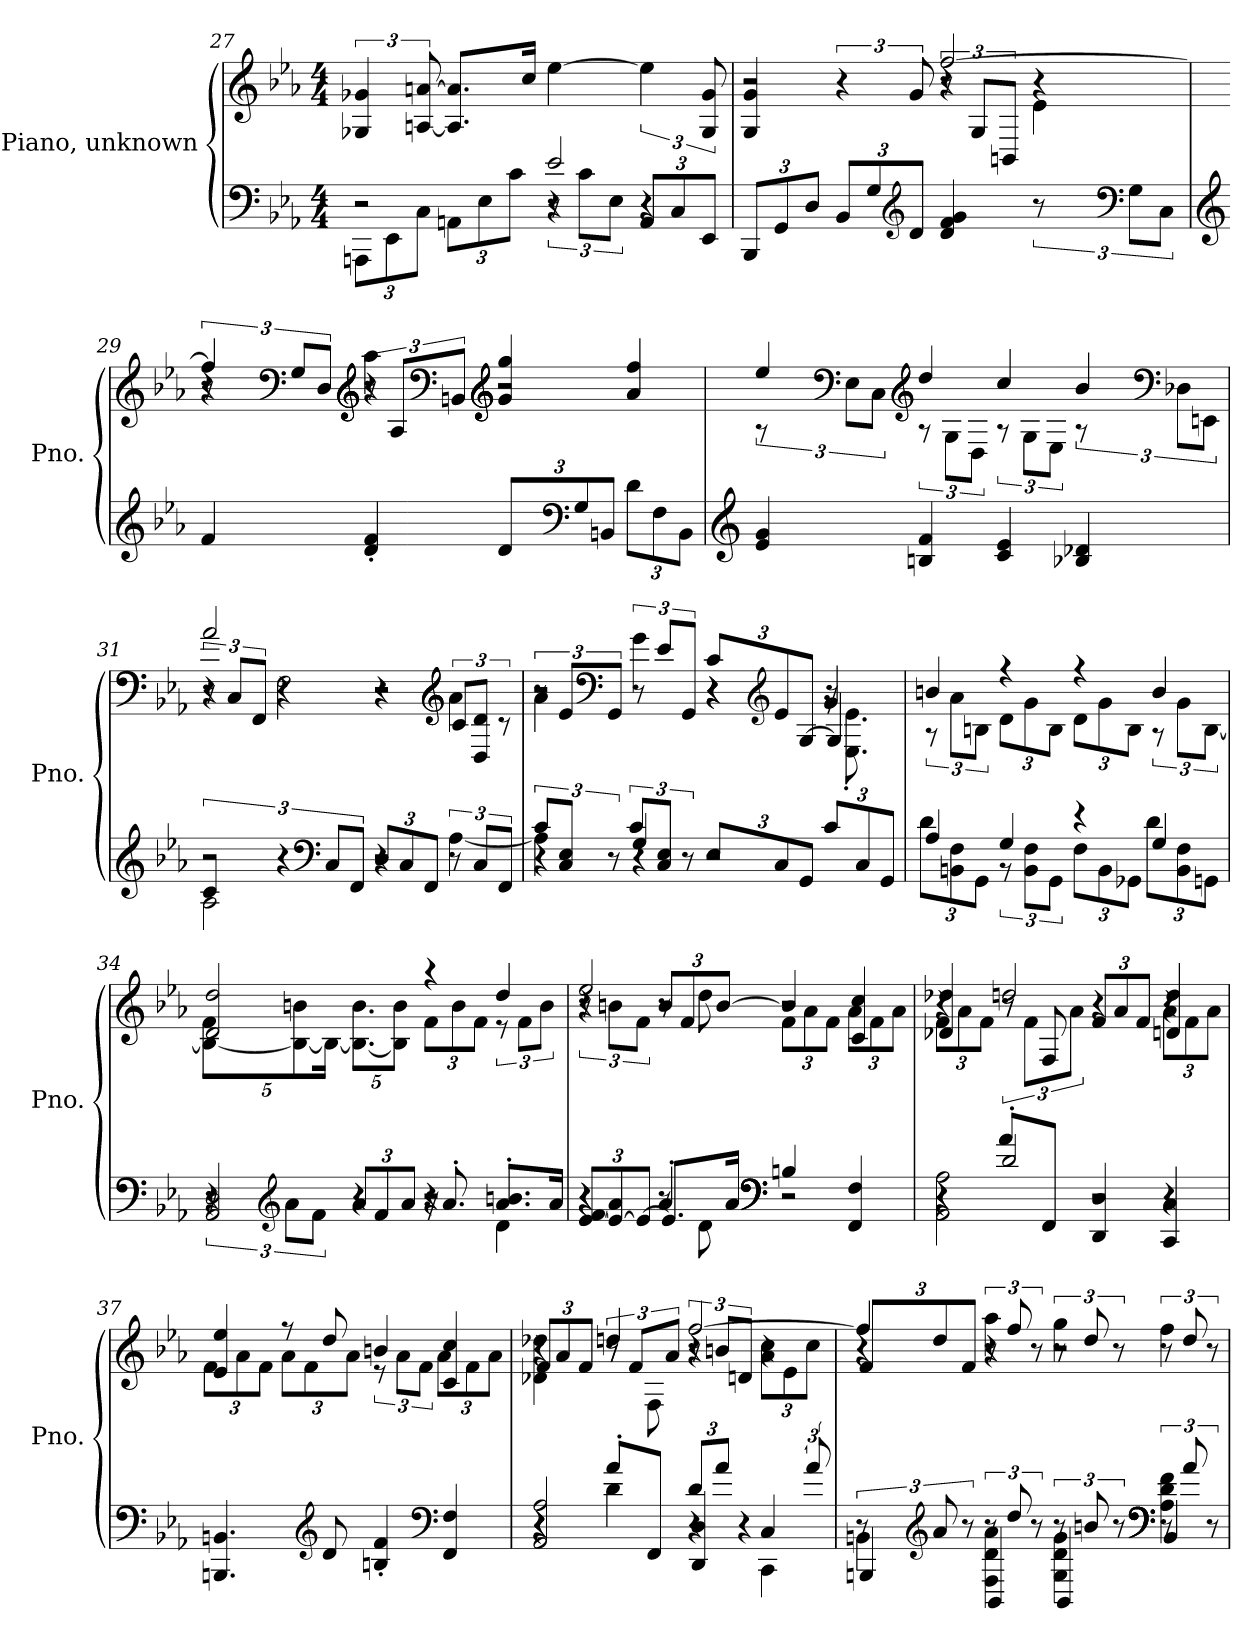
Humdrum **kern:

**kern	**kern
*part1	*part1
*staff2	*staff1
*I"Piano, unknown	*
*I'Pno.	*
!!LO:LB:g=z
*clefF4	*clefG2
*k[b-e-a-]	*k[b-e-a-]
*M4/4	*M4/4
=27	=27
*^	*
*	*Xbrackettup	*
*	*^	*
2r	12AAAn\L	2r	6G-X/ 6g-X/
.	12EE-\	.	.
.	12C\J	.	[12An/ [12an/
.	12AAn\L	.	8.A/] 8.a/]L
.	12E-\	.	.
.	12c\J	.	.
.	.	.	16cc/Jk
*	*brackettup	*	*
2e-/	12r	4r	[4ee-\
.	12c\L	.	.
.	12E-\J	.	.
*	*	*Xbrackettup	*
.	4r	12AA/L	6ee-\]
.	.	12C/	.
.	.	12EE-/J	12G-/ 12g-/
*v	*v	*v	*
=28	=28
*	*^
*	*	*^
12BBB-/L	2r	2r	4G/ 4g/
12GG/	.	.	.
12D/J	.	.	.
12BB-/L	.	.	6r
12G/	.	.	.
*clefG2	*	*	*
12d/J	.	.	12g/
4d/ 4f/ 4g/	[2ff/	4r	12r
.	.	.	12G/L
.	.	.	12BBn/J
*brackettup	*	*	*
12r	.	4e-\	4r
*clefF4	*	*	*
12G\L	.	.	.
12C\J	.	.	.
!!LO:PB:g=z	!!	!!
=29	=29	=29	=29
*clefG2	*	*	*
4f/	4ff/]	4r	12r
*	*clefF4	*	*
.	.	.	12G/L
.	.	.	12D/J
*	*clefG2	*	*
4d/' 4f/'	4r	4aa-\	12r
.	.	.	12A-/L
*	*clefF4	*	*
.	.	.	12BBn/J
*	*clefG2	*	*
*Xbrackettup	*	*	*
12d/L	2r	2r	4g/ 4gg/
*clefF4	*	*	*
12G/	.	.	.
12BBn/J	.	.	.
12d\L	.	.	4a-/ 4ff/
12F\	.	.	.
12BB\J	.	.	.
*	*v	*v	*v
=30	=30
*clefG2	*
*	*^
4e-/ 4g/	4ee-/	12r
*	*clefF4	*
.	.	12E-\L
.	.	12C\J
*	*clefG2	*
4Bn/ 4f/	4dd/	12r
.	.	12G\L
.	.	12D\J
4c/ 4e-/	4cc/	12r
.	.	12G\L
.	.	12E-\J
4B-X/ 4d-X/	4b-/	12r
*	*clefF4	*
.	.	12D-X\L
.	.	12EEn\J
*	*v	*v
!!LO:LB:g=z
=31	=31
*^	*
*	*^	*
*	*	*brackettup	*
*	*	*	*^
*	*	*	*	*^
4c/	2A-\	3r	2a-/	4r	12r
.	.	.	.	.	12C/L
.	.	.	.	.	12FF/J
4r	.	.	.	2F\	4r
*clefF4	*	*	*	*	*
.	.	12C/L	.	.	.
.	.	12FF/J	.	.	.
*	*	*Xbrackettup	*	*	*
2r	4r	12D/L	2r	.	4r
.	.	12C/	.	.	.
.	.	12FF/J	.	.	.
*	*	*	*clefG2	*	*
*	*	*brackettup	*	*	*
.	[4A-\	12r	.	4a-\	12c/L
.	.	12C/L	.	.	12D/ 12d/J
.	.	12FF/J	.	.	12r
=32	=32	=32	=32	=32	=32
4r	4A-\]	12c/L	2r	4a-\	12r
.	.	12C/ 12E-/J	.	.	12e-/L
*	*	*	*clefF4	*	*
.	.	12r	.	.	12GG/J
4G/	4r	12c/L	.	4g\	12r
.	.	12C/ 12E-/J	.	.	12e-/L
.	.	12r	.	.	12GG/J
*	*	*Xbrackettup	*	*	*Xbrackettup
2r	2r	12E-/L	4r	4r	12c/L
*	*	*	*clefG2	*	*
.	.	12C/	.	.	12e-/
.	.	12GG/J	.	.	[12G/J
.	.	12c/L	4g/	16r	4G/]
.	.	.	.	8.E-\' 8.e-\'	.
.	.	12C/	.	.	.
.	.	12GG/J	.	.	.
*	*v	*v	*	*	*
*	*	*	*v	*v
!!LO:LB:g=z
=33	=33	=33	=33
*	*	*	*brackettup
4A-/	12d\L	4bn/	12r
.	12BBn\ 12F\	.	12a-\L
.	12GG\J	.	12Bn\J
*	*brackettup	*	*Xbrackettup
4G/	12r	4r	12d\L
.	12BB\ 12F\L	.	12g\
.	12GG\J	.	12B\J
*	*Xbrackettup	*	*
4r	12F\L	4r	12d\L
.	12BB\	.	12g\
.	12GG-X\J	.	12B\J
*	*	*	*brackettup
4G/	12d\L	4b/	12r
.	12BB\ 12F\	.	12g\L
.	12GGn\J	.	[12B\J
=34	=34	=34	=34
*	*brackettup	*	*Xbrackettup
*	*^	*	*
4r	12r	2AA-/ 2D/	2d/ 2dd/	10B\_ 10f\L
*clefG2	*	*	*	*
.	12a-\L	.	.	.
.	.	.	.	10B\_ 10bn\
.	12f\J	.	.	.
.	.	.	.	20B\Jk_
*Xbrackettup	*	*	*	*
12a-/L	4r	.	.	10.B\_ 10.b\L
12f/	.	.	.	.
.	.	.	.	10B\] 10b\J
12a-/J	.	.	.	.
16r	4r	2r	4r	12f\L
8.a-'/	.	.	.	.
.	.	.	.	12b\
.	.	.	.	12f\J
*	*	*	*	*brackettup
8.a-/' 8.bn/'L	4d\	.	4dd/	12r
.	.	.	.	12f\L
.	.	.	.	12b\J
16a-/Jk	.	.	.	.
!!LO:LB:g=z
=35	=35	=35	=35	=35
*	*	*	*	*^
4r	4r	[12e-/ 12f/L	2ee-/	12r	4r
.	.	12e-/_ 12a-/	.	12bn\L	.
.	.	12e-/J_	.	12f\J	.
*	*	*	*	*	*Xbrackettup
4a-'/	8r	8.e-/L]	.	8r	12b/L
.	.	.	.	.	12f/
.	8d\	.	.	8dd\	.
.	.	.	.	.	[12b/J
.	.	16a-/Jk	.	.	.
*clefF4	*	*	*	*	*
2r	2r	4Bn/	2r	12f\L	4b/]
.	.	.	.	12a-\	.
.	.	.	.	12f\J	.
.	.	4FF/ 4F/	.	12a-\L	4c/ 4cc/
.	.	.	.	12f\	.
.	.	.	.	12a-\J	.
=36	=36	=36	=36	=36	=36
4r	2AA-\ 2A-\	4r	4r	12f\L	4d-X/ 4dd-X/
.	.	.	.	12a-\	.
.	.	.	.	12f\J	.
*	*	*	*	*brackettup	*
2d/	.	8a-'/L	2ddn/	12r	8r
.	.	.	.	12f\L	.
.	.	8FF/J	.	.	8F/
.	.	.	.	12a-\J	.
*	*	*	*	*	*Xbrackettup
.	2r	4DD/ 4D/	.	4r	12f/L
.	.	.	.	.	12a-/
.	.	.	.	.	12f/J
4r	.	4CC/ 4C/	4r	12a-\L	4dn/ 4dd/
.	.	.	.	12f\	.
.	.	.	.	12a-\J	.
*v	*v	*v	*	*	*
*	*	*v	*v
!!LO:LB:g=z
=37	=37	=37
4.BBBn/ 4.BBn/	4e-/ 4ee-/	12f\L
.	.	12a-\
.	.	12f\J
.	8r	12a-\L
.	.	12f\
*clefG2	*	*
8d/	8dd/	.
.	.	12a-\J
*	*	*brackettup
4Bn/' 4f/'	4bn/	12r
.	.	12a-\L
.	.	12f\J
*clefF4	*	*
*	*	*Xbrackettup
4FF/ 4F/	4c/ 4cc/	12a-\L
.	.	12f\
.	.	12a-\J
=38	=38	=38
*^	*	*^
*	*^	*	*	*
4r	4r	2AA-/ 2A-/	4r	4d-X\ 4dd-X\	12f/L
.	.	.	.	.	12a-/
.	.	.	.	.	12f/J
*	*	*	*	*	*brackettup
8a-'/L	4d\	.	4ddn/	8r	12r
.	.	.	.	.	12f/L
8FF/J	.	.	.	8F\	.
.	.	.	.	.	12a-/J
*brackettup	*	*	*	*	*
12d/L	4r	4DD/ 4D/	[2ff/	4r	12r
12a-/J	.	.	.	.	12bn/L
4r	.	.	.	.	12dn/J
*	*	*	*	*Xbrackettup	*
.	4CC\	4C/	.	12a-\ 12cc\L	4r
.	.	.	.	12e-\	.
12a-/	.	.	.	12cc\J	.
!!LO:LB:g=z	!!	!!
=39	=39	=39	=39	=39	=39
12r	4BBn\	4BBBn/	4ff/]	4r	12f/L
*clefG2	*	*	*	*	*
12a-/	.	.	.	.	12dd/
12r	.	.	.	.	12f/J
*	*	*	*	*	*brackettup
12r	4F\ 4d\ 4a-\	4BB/	4r	4aa-\	12r
12dd/	.	.	.	.	12ff/
12r	.	.	.	.	12r
12r	4G\ 4d\ 4g\	4BB/	2r	4gg\	12r
12bn/	.	.	.	.	12dd/
12r	.	.	.	.	12r
*clefF4	*	*	*	*	*
12r	4A-\ 4d\ 4f\	4BB/	.	4ff\	12r
12a-/	.	.	.	.	12dd/
12r	.	.	.	.	12r
*v	*v	*v	*	*	*
*	*v	*v	*v
=	=
*-	*-
